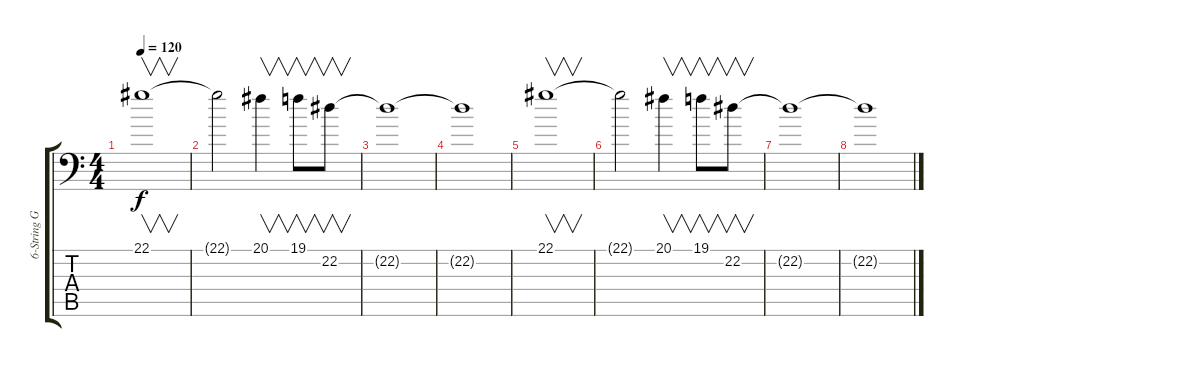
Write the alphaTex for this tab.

\track ("6-String Guitar Synth 2" "6-String G") {instrument fx8scifi}
\staff {score tabs}
\tuning (Bb3 F3 Db3 Ab2 Eb2 Bb1) {hide}
\ts (4 4)
\tempo 120
\clef f4
\ks c
22.1.1{v dy f} |
22.1{t}.2 20.1.4{v} 19.1.8{v} 22.2.8{v} |
22.2{t}.1 |
22.2{t}.1 |
22.1.1{v} |
22.1{t}.2 20.1.4{v} 19.1.8{v} 22.2.8{v} |
22.2{t}.1 |
22.2{t}.1
